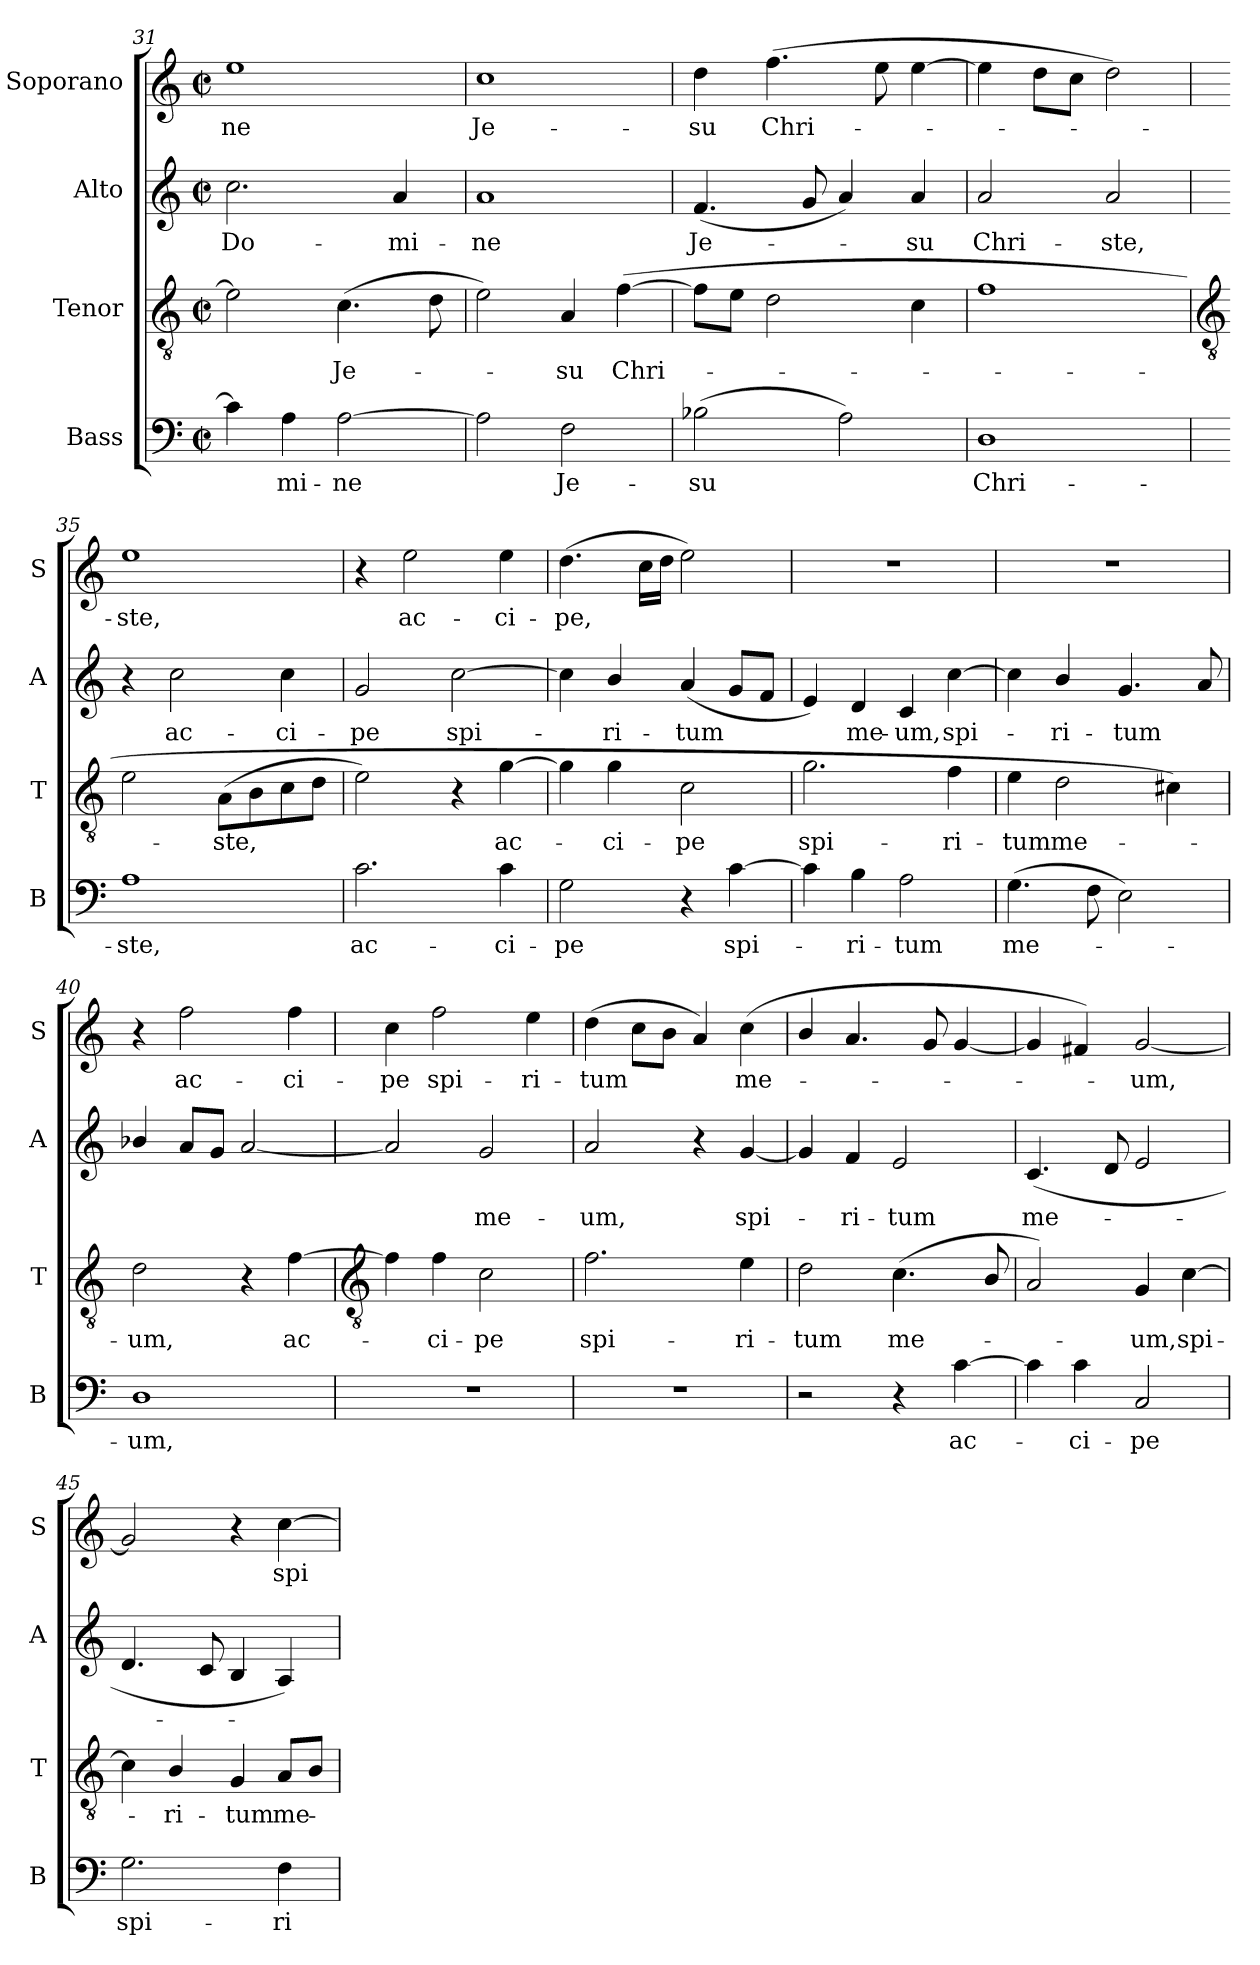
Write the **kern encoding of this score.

**kern	**text	**kern	**text	**kern	**text	**kern	**text
*part4	*part4	*part3	*part3	*part2	*part2	*part1	*part1
*staff4	*staff4	*staff3	*staff3	*staff2	*staff2	*staff1	*staff1
*I"Bass	*	*I"Tenor	*	*I"Alto	*	*I"Soporano	*
*I'B	*	*I'T	*	*I'A	*	*I'S	*
*clefF4	*	*clefGv2	*	*clefG2	*	*clefG2	*
*k[]	*	*k[]	*	*k[]	*	*k[]	*
*C:	*	*C:	*	*C:	*	*C:	*
*M2/2	*	*M2/2	*	*M2/2	*	*M2/2	*
*met(c|)	*	*met(c|)	*	*met(c|)	*	*met(c|)	*
=31	=31	=31	=31	=31	=31	=31	=31
!	!	!	!	!	!LO:LY:b	!	!LO:LY:b
4c]	.	2e]	.	2.cc	Do-	1ee	-ne
!	!LO:LY:b	!	!	!	!	!	!
4A	mi-	.	.	.	.	.	.
!	!LO:LY:b	!	!LO:LY:b	!	!	!	!
[2A	-ne	(>4.c	Je-	.	.	.	.
!	!	!	!	!	!LO:LY:b	!	!
.	.	.	.	4a	-mi-	.	.
.	.	8d	.	.	.	.	.
=32	=32	=32	=32	=32	=32	=32	=32
!	!	!	!	!	!LO:LY:b	!	!LO:LY:b
2A]	.	2e)	.	1a	-ne	1cc	Je-
!	!LO:LY:b	!	!LO:LY:b	!	!	!	!
2F	Je-	4A	su	.	.	.	.
!	!	!	!LO:LY:b	!	!	!	!
.	.	(>[4f	Chri-	.	.	.	.
=33	=33	=33	=33	=33	=33	=33	=33
!	!LO:LY:b	!	!	!	!LO:LY:b	!	!LO:LY:b
(>2B-X	-su	8fL]	.	(<4.f	Je-	4dd	-su
.	.	8eJ	.	.	.	.	.
!	!	!	!	!	!	!	!LO:LY:b
.	.	2d	.	.	.	(>4.ff	Chri-
.	.	.	.	8g	.	.	.
2A)	.	.	.	4a)	.	.	.
.	.	.	.	.	.	8ee	.
!	!	!	!	!	!LO:LY:b	!	!
.	.	4c	.	4a	su	[4ee	.
=34	=34	=34	=34	=34	=34	=34	=34
!	!LO:LY:b	!	!	!	!LO:LY:b	!	!
1D	Chri-	1f	.	2a	Chri-	4ee]	.
.	.	.	.	.	.	8ddL	.
.	.	.	.	.	.	8ccJ	.
!	!	!	!	!	!LO:LY:b	!	!
.	.	.	.	2a	-ste,	2dd)	.
!!LO:LB:g=z
=35	=35	=35	=35	=35	=35	=35	=35
*	*	*clefGv2	*	*	*	*	*
!	!LO:LY:b	!	!	!	!	!	!LO:LY:b
1A	-ste,	2e	.	4r	.	1ee	ste,
!	!	!	!	!	!LO:LY:b	!	!
.	.	.	.	2cc	ac-	.	.
!	!	!	!LO:LY:b	!	!	!	!
.	.	(>8AL	ste,	.	.	.	.
.	.	8B	.	.	.	.	.
!	!	!	!	!	!LO:LY:b	!	!
.	.	8c	.	4cc	-ci-	.	.
.	.	8dJ	.	.	.	.	.
=36	=36	=36	=36	=36	=36	=36	=36
!	!LO:LY:b	!	!	!	!LO:LY:b	!	!
2.c	ac-	2e)	.	2g	-pe	4r	.
!	!	!	!	!	!	!	!LO:LY:b
.	.	.	.	.	.	2ee	ac-
!	!	!	!	!	!LO:LY:b	!	!
.	.	4r	.	[2cc	spi-	.	.
!	!LO:LY:b	!	!LO:LY:b	!	!	!	!LO:LY:b
4c	-ci-	[4g	ac-	.	.	4ee	-ci-
=37	=37	=37	=37	=37	=37	=37	=37
!	!LO:LY:b	!	!	!	!	!	!LO:LY:b
2G	-pe	4g]	.	4cc]	.	(>4.dd	-pe,
!	!	!	!LO:LY:b	!	!LO:LY:b	!	!
.	.	4g	ci-	4b/	ri-	.	.
.	.	.	.	.	.	16ccLL	.
.	.	.	.	.	.	16ddJJ	.
!	!	!	!LO:LY:b	!	!LO:LY:b	!	!
4r	.	2c	-pe	(<4a	-tum	2ee)	.
!	!LO:LY:b	!	!	!	!	!	!
[4c	spi-	.	.	8gL	.	.	.
.	.	.	.	8fJ	.	.	.
=38	=38	=38	=38	=38	=38	=38	=38
!	!	!	!LO:LY:b	!	!	!	!
4c]	.	2.g	spi-	4e)	.	1r	.
!	!LO:LY:b	!	!	!	!LO:LY:b	!	!
4B	ri-	.	.	4d	me-	.	.
!	!LO:LY:b	!	!	!	!LO:LY:b	!	!
2A	-tum	.	.	4c	-um,	.	.
!	!	!	!LO:LY:b	!	!LO:LY:b	!	!
.	.	4f	-ri-	[4cc	spi-	.	.
=39	=39	=39	=39	=39	=39	=39	=39
!	!LO:LY:b	!	!LO:LY:b	!	!	!	!
(>4.G	me-	4e	-tum	4cc]	.	1r	.
!	!	!	!LO:LY:b	!	!LO:LY:b	!	!
.	.	2d	me-	4b/	ri-	.	.
8F	.	.	.	.	.	.	.
!	!	!	!	!	!LO:LY:b	!	!
2E)	.	.	.	4.g	-tum	.	.
.	.	4c#X)	.	.	.	.	.
.	.	.	.	8a	.	.	.
=40	=40	=40	=40	=40	=40	=40	=40
!	!LO:LY:b	!	!LO:LY:b	!	!	!	!
1D	um,	2d	um,	4b-X/	.	4r	.
!	!	!	!	!	!	!	!LO:LY:b
.	.	.	.	8aL	.	2ff	ac-
.	.	.	.	8gJ	.	.	.
.	.	4r	.	[2a	.	.	.
!	!	!	!LO:LY:b	!	!	!	!LO:LY:b
.	.	[4f	ac-	.	.	4ff	-ci-
!!LO:LB:g=z
=41	=41	=41	=41	=41	=41	=41	=41
*	*	*clefGv2	*	*	*	*	*
!	!	!	!	!	!	!	!LO:LY:b
1r	.	4f]	.	2a]	.	4cc	-pe
!	!	!	!LO:LY:b	!	!	!	!LO:LY:b
.	.	4f	ci-	.	.	2ff	spi-
!	!	!	!LO:LY:b	!	!LO:LY:b	!	!
.	.	2c	-pe	2g	me-	.	.
!	!	!	!	!	!	!	!LO:LY:b
.	.	.	.	.	.	4ee	-ri-
=42	=42	=42	=42	=42	=42	=42	=42
!	!	!	!LO:LY:b	!	!LO:LY:b	!	!LO:LY:b
1r	.	2.f	spi-	2a	-um,	(>4dd	-tum
.	.	.	.	.	.	8ccL	.
.	.	.	.	.	.	8bJ	.
.	.	.	.	4r	.	4a)	.
!	!	!	!LO:LY:b	!	!LO:LY:b	!	!LO:LY:b
.	.	4e	-ri-	[4g	spi-	(<4cc	me-
=43	=43	=43	=43	=43	=43	=43	=43
!	!	!	!LO:LY:b	!	!	!	!
2r	.	2d	-tum	4g]	.	4b/	.
!	!	!	!	!	!LO:LY:b	!	!
.	.	.	.	4f	ri-	4.a	.
!	!	!	!LO:LY:b	!	!LO:LY:b	!	!
4r	.	(<4.c	me-	2e	-tum	.	.
.	.	.	.	.	.	8g	.
!	!LO:LY:b	!	!	!	!	!	!
[4c	ac-	.	.	.	.	[4g	.
.	.	8B/	.	.	.	.	.
=44	=44	=44	=44	=44	=44	=44	=44
!	!	!	!	!	!LO:LY:b	!	!
4c]	.	2A)	.	(<4.c	me-	4g]	.
!	!LO:LY:b	!	!	!	!	!	!
4c	ci-	.	.	.	.	4f#X)	.
.	.	.	.	8d	.	.	.
!	!LO:LY:b	!	!LO:LY:b	!	!	!	!LO:LY:b
2C	-pe	4G	um,	2e	.	[2g	um,
!	!	!	!LO:LY:b	!	!	!	!
.	.	[4c	spi-	.	.	.	.
=45	=45	=45	=45	=45	=45	=45	=45
!	!LO:LY:b	!	!	!	!	!	!
2.G	spi-	4c]	.	4.d	.	2g]	.
!	!	!	!LO:LY:b	!	!	!	!
.	.	4B/	ri-	.	.	.	.
.	.	.	.	8c	.	.	.
!	!	!	!LO:LY:b	!	!	!	!
.	.	4G	-tum	4B	.	4r	.
!	!LO:LY:b	!	!LO:LY:b	!	!	!	!LO:LY:b
4F	-ri-	8AL	me-	4A)	.	[4cc	spi-
.	.	8BJ	.	.	.	.	.
=	=	=	=	=	=	=	=
*-	*-	*-	*-	*-	*-	*-	*-
